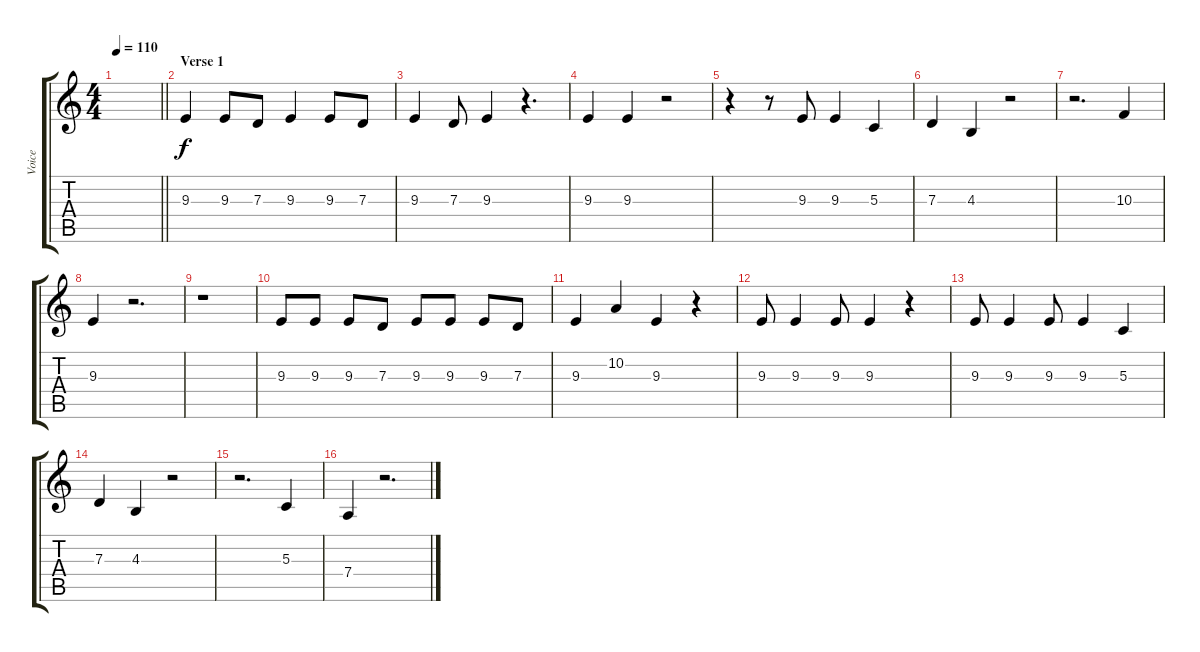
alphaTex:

\track ("Voice" "Voice") {instrument flute}
\staff {score tabs}
\tuning (E4 B3 G3 D3 A2 E2) {hide}
\ts (4 4)
\tempo 110
\clef g2
\barLineRight lightlight
\ks c
|
\section ("" "Verse 1")
9.3.4 9.3.8 7.3.8 9.3.4 9.3.8 7.3.8 |
9.3.4 7.3.8 9.3.4 r.4{d} |
9.3.4 9.3.4 r.2 |
r.4 r.8 9.3.8 9.3.4 5.3.4 |
7.3.4 4.3.4 r.2 |
r.2{d} 10.3.4 |
9.3.4 r.2{d} |
r.1 |
9.3.8 9.3.8 9.3.8 7.3.8 9.3.8 9.3.8 9.3.8 7.3.8 |
9.3.4 10.2.4 9.3.4 r.4 |
9.3.8 9.3.4 9.3.8 9.3.4 r.4 |
9.3.8 9.3.4 9.3.8 9.3.4 5.3.4 |
7.3.4 4.3.4 r.2 |
r.2{d} 5.3.4 |
7.4.4 r.2{d}
